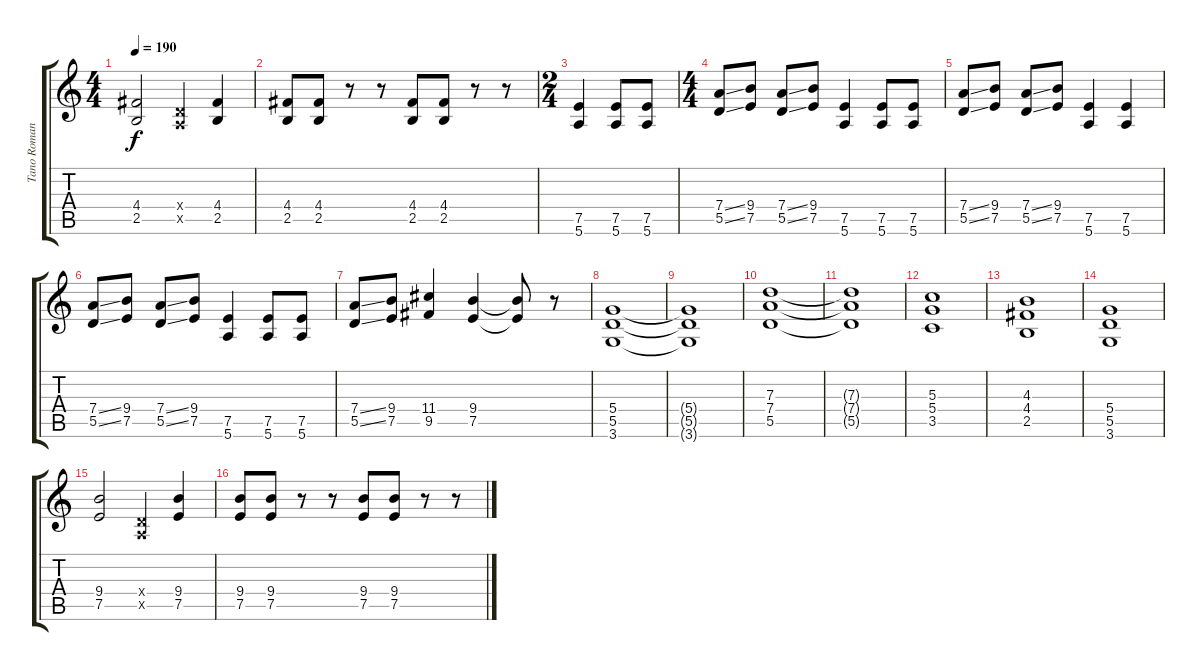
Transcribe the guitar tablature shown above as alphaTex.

\track ("Tano Romano" "Tano Roman") {instrument distortionguitar}
\staff {score tabs}
\tuning (E4 B3 G3 D3 A2 E2) {hide}
\ts (4 4)
\tempo 190
\clef g2
\ks c
(4.4 2.5).2{dy f} (0.4{x} 0.5{x}).4 (4.4 2.5).4 |
(4.4 2.5).8 (4.4 2.5).8 r.8 r.8 (4.4 2.5).8 (4.4 2.5).8 r.8 r.8 |
\ts (2 4)
(7.5 5.6).4 (7.5 5.6).8 (7.5 5.6).8 |
\ts (4 4)
(7.4{ss} 5.5{ss}).8 (9.4 7.5).8 (7.4{ss} 5.5{ss}).8 (9.4 7.5).8 (7.5 5.6).4 (7.5 5.6).8 (7.5 5.6).8 |
(7.4{ss} 5.5{ss}).8 (9.4 7.5).8 (7.4{ss} 5.5{ss}).8 (9.4 7.5).8 (7.5 5.6).4 (7.5 5.6).4 |
(7.4{ss} 5.5{ss}).8 (9.4 7.5).8 (7.4{ss} 5.5{ss}).8 (9.4 7.5).8 (7.5 5.6).4 (7.5 5.6).8 (7.5 5.6).8 |
(7.4{ss} 5.5{ss}).8 (9.4 7.5).8 (11.4 9.5).4 (9.4 7.5).4 (9.4{t} 7.5{t}).8 r.8 |
(5.4 5.5 3.6).1 |
(5.4{t} 5.5{t} 3.6{t}).1 |
(7.3 7.4 5.5).1 |
(7.3{t} 7.4{t} 5.5{t}).1 |
(5.3 5.4 3.5).1 |
(4.3 4.4 2.5).1 |
(5.4 5.5 3.6).1 |
(9.4 7.5).2 (0.4{x} 0.5{x}).4 (9.4 7.5).4 |
(9.4 7.5).8 (9.4 7.5).8 r.8 r.8 (9.4 7.5).8 (9.4 7.5).8 r.8 r.8
